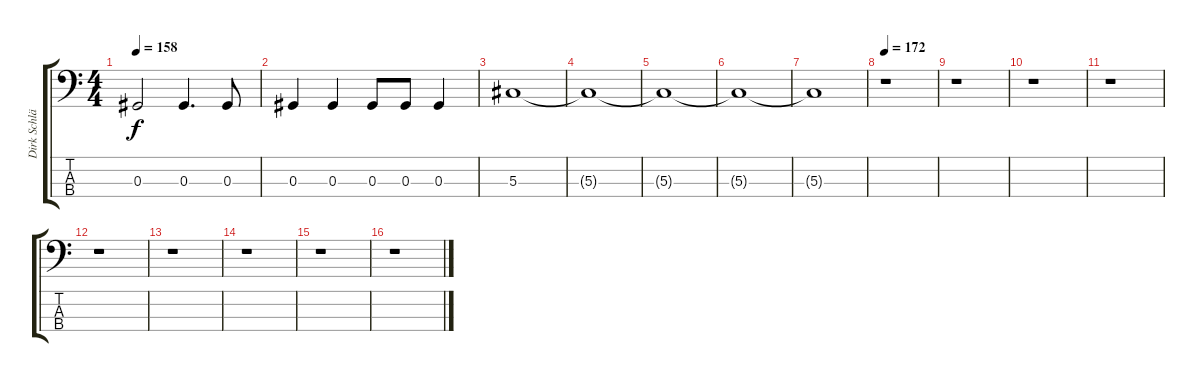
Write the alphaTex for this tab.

\track ("Dirk Schlächter - Bass" "Dirk Schlä") {instrument electricbassfinger}
\staff {score tabs}
\tuning (Gb2 Db2 Ab1 Eb1) {hide}
\ts (4 4)
\tempo 158
\clef f4
\ks c
0.3.2{dy f} 0.3.4{d} 0.3.8 |
0.3.4 0.3.4 0.3.8 0.3.8 0.3.4 |
5.3.1 |
5.3{t}.1 |
5.3{t}.1 |
5.3{t}.1 |
5.3{t}.1 |
\tempo 172
r.1 |
r.1 |
r.1 |
r.1 |
r.1 |
r.1 |
r.1 |
r.1 |
r.1
